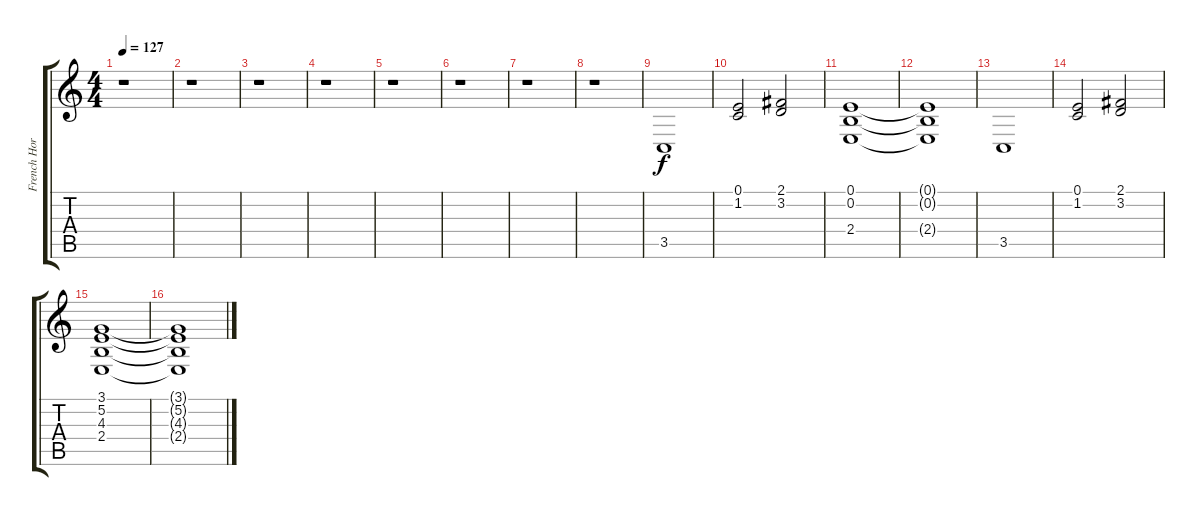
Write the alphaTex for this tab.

\track ("French Horn" "French Hor") {instrument frenchhorn}
\staff {score tabs}
\tuning (E4 B3 G3 D3 A2 E2) {hide}
\ts (4 4)
\tempo 127
\clef g2
\ks c
r.1{dy f} |
r.1 |
r.1 |
r.1 |
r.1 |
r.1 |
r.1 |
r.1 |
3.5.1 |
(0.1 1.2).2 (2.1 3.2).2 |
(0.1 0.2 2.4).1 |
(0.1{t} 0.2{t} 2.4{t}).1 |
3.5.1 |
(0.1 1.2).2 (2.1 3.2).2 |
(3.1 5.2 4.3 2.4).1 |
(3.1{t} 5.2{t} 4.3{t} 2.4{t}).1
